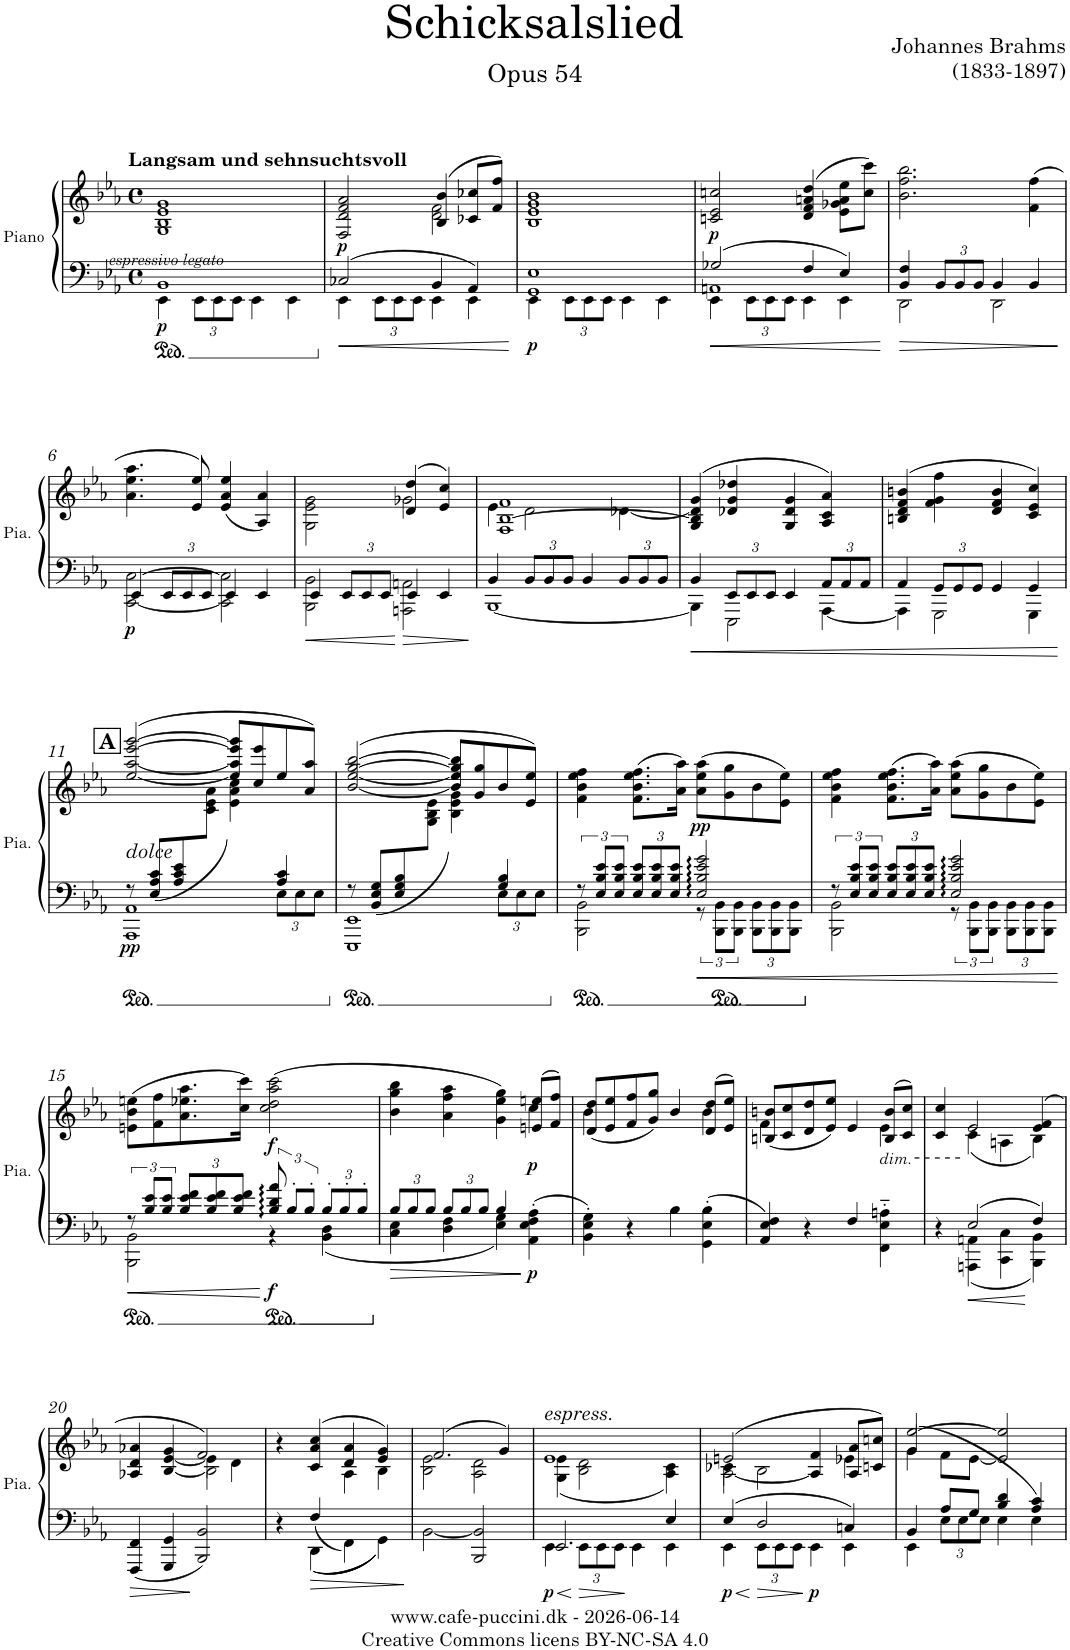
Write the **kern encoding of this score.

**kern	**kern	**dynam	**kern	**kern	**kern	**kern
*part5	*part5	*part5	*part4	*part3	*part2	*part1
*staff6	*staff5	*staff5/6	*staff4	*staff3	*staff2	*staff1
*I"Piano	*	*	*I"Basse	*I"Ténor	*I"Alto	*I"Soprano
*I'Pia.	*	*	*I'B.	*I'T.	*I'A.	*I'S.
*clefF4	*clefG2	*	*clefF4	*clefGv2	*clefG2	*clefG2
*k[b-e-a-]	*k[b-e-a-]	*	*k[b-e-a-]	*k[b-e-a-]	*k[b-e-a-]	*k[b-e-a-]
*M4/4	*M4/4	*	*M4/4	*M4/4	*M4/4	*M4/4
*met(c)	*met(c)	*	*met(c)	*met(c)	*met(c)	*met(c)
=1	=1	=1	=1	=1	=1	=1
*^	*	*	*	*	*	*
!	!	!	!	!	!	!	!LO:TX:a:B:t=Langsam und sehnsuchtsvoll
!	!	!	!LO:DY:b=2	!	!	!	!
!	!	!	!LO:DY:n=1:b=2	!	!	!	!
1BB-	4EE-\	1G 1B- 1e- 1g	p other-dynamics	1r	1r	1r	1r
*	*Xbrackettup	*	*	*	*	*	*
.	12EE-\L	.	.	.	.	.	.
.	12EE-\	.	.	.	.	.	.
.	12EE-\J	.	.	.	.	.	.
.	4EE-\	.	.	.	.	.	.
.	4EE-\	.	.	.	.	.	.
=2	=2	=2	=2	=2	=2	=2	=2
*	*	*^	*	*	*	*	*
!	!	!	!	!LO:DY:b	!	!	!	!
2C-X/	4EE-\	2F/ 2d/ 2f/ 2a-/	2ryy	p	1r	1r	1r	1r
.	12EE-\L	.	.	.	.	.	.	.
.	12EE-\	.	.	.	.	.	.	.
.	12EE-\J	.	.	.	.	.	.	.
4BB-/	4EE-\	(>4B-/ 4b-/	2d\ 2f\	.	.	.	.	.
4AA-/	4EE-\	8c-X/ 8cc-X/L	.	.	.	.	.	.
.	.	8f/ 8ff/J)	.	.	.	.	.	.
*	*	*v	*v	*	*	*	*	*
=3	=3	=3	=3	=3	=3	=3	=3
!	!	!	!LO:DY:b=2	!	!	!	!
1GG 1E-	4EE-\	1B- 1e- 1g 1b-	p	1r	1r	1r	1r
.	12EE-\L	.	.	.	.	.	.
.	12EE-\	.	.	.	.	.	.
.	12EE-\J	.	.	.	.	.	.
.	4EE-\	.	.	.	.	.	.
.	4EE-\	.	.	.	.	.	.
=4	=4	=4	=4	=4	=4	=4	=4
*	*^	*	*	*	*	*	*
!	!	!	!	!LO:DY:b	!	!	!	!
2G-X/	4EE-\	1AAn	2cn/ 2e-/ 2ccn/	p	1r	1r	1r	1r
.	12EE-\L	.	.	.	.	.	.	.
.	12EE-\	.	.	.	.	.	.	.
.	12EE-\J	.	.	.	.	.	.	.
4F/	4EE-\	.	(>4d/ 4f/ 4an/ 4dd/	.	.	.	.	.
4E-/	4EE-\	.	8e-\ 8g-X\ 8a\ 8ee-\L	.	.	.	.	.
.	.	.	8cc\ 8ccc\J)	.	.	.	.	.
*	*v	*v	*	*	*	*	*	*
=5	=5	=5	=5	=5	=5	=5	=5
4BB-/ 4F/	2DD\	2.b-\ 2.ff\ 2.bb-\	.	1r	1r	1r	1r
12BB-/L	.	.	.	.	.	.	.
12BB-/	.	.	.	.	.	.	.
12BB-/J	.	.	.	.	.	.	.
4BB-/	2DD\	.	.	.	.	.	.
4BB-/	.	(>4f\ 4ff\	.	.	.	.	.
!!LO:LB:g=z
=6	=6	=6	=6	=6	=6	=6	=6
!	!	!	!LO:DY:b=2	!	!	!	!
4EE-/	[2CC\ [>2C\	4.a-\ 4.ee-\ 4.aa-\	p	1r	1r	1r	1r
12EE-/L	.	.	.	.	.	.	.
12EE-/	.	.	.	.	.	.	.
.	.	8e-/ 8ee-/)	.	.	.	.	.
12EE-/J	.	.	.	.	.	.	.
4EE-/	2CC\] 2C\]	(<4e-/ 4a-/ 4ee-/	.	.	.	.	.
4EE-/	.	4A-/ 4a-/)	.	.	.	.	.
=7	=7	=7	=7	=7	=7	=7	=7
*	*	*^	*	*	*	*	*
4EE-/	2BBB-\ 2BB-\	2ryy	2G\ 2e-\ 2g\	.	1r	1r	1r	1r
12EE-/L	.	.	.	.	.	.	.	.
12EE-/	.	.	.	.	.	.	.	.
12EE-/J	.	.	.	.	.	.	.	.
4EE-/	2AAAn\ 2AAn\	(>4d/ 4dd/	2g-X\	.	.	.	.	.
4EE-/	.	4e-/ 4cc/)	.	.	.	.	.	.
=8	=8	=8	=8	=8	=8	=8	=8	=8
4BB-/	[1BBB-	1F [1B- 1f	4e-\	.	1r	1r	1r	1r
12BB-/L	.	.	2d\	.	.	.	.	.
12BB-/	.	.	.	.	.	.	.	.
12BB-/J	.	.	.	.	.	.	.	.
4BB-/	.	.	.	.	.	.	.	.
12BB-/L	.	.	[4d-X\	.	.	.	.	.
12BB-/	.	.	.	.	.	.	.	.
12BB-/J	.	.	.	.	.	.	.	.
=9	=9	=9	=9	=9	=9	=9	=9	=9
4BB-/	4BBB-\]	1ryy	(>4G/ 4B-/] 4d-/] 4g/	.	1r	1r	1r	1r
12EE-/L	2EEE-\	.	4d-X/ 4g/ 4dd-X/	.	.	.	.	.
12EE-/	.	.	.	.	.	.	.	.
12EE-/J	.	.	.	.	.	.	.	.
4EE-/	.	.	4G/ 4d-/ 4g/	.	.	.	.	.
12AA-/L	[4AAA-\	.	4A-/ 4c/ 4a-/)	.	.	.	.	.
12AA-/	.	.	.	.	.	.	.	.
12AA-/J	.	.	.	.	.	.	.	.
*	*	*v	*v	*	*	*	*	*
=10	=10	=10	=10	=10	=10	=10	=10
4AA-/	4AAA-\]	(>4Bn/ 4d/ 4f/ 4bn/	.	1r	1r	1r	1r
12GG/L	2GGG\	4f\ 4g\ 4ff\	.	.	.	.	.
12GG/	.	.	.	.	.	.	.
12GG/J	.	.	.	.	.	.	.
4GG/	.	4d/ 4f/ 4b/	.	.	.	.	.
4GG/	4GGG\	4c/ 4e-/ 4cc/)	.	.	.	.	.
!!LO:LB:g=z
!!LO:REH:place=s1:a:B:cj:fs=14:t=A
=11	=11	=11	=11	=11	=11	=11	=11
*	*^	*^	*	*	*	*	*
!LO:TX:a:i:t=dolce	!	!	!	!	!	!	!	!	!
!	!	!	!	!	!LO:DY:b=2	!	!	!	!
8r	1AAA- 1AA-	2.ryy	(>[2ee-/ [2aa-/ [2eee-/ [2ggg/	4.ryy	pp	1r	1r	1r	1r
(<8E-/ 8A-/ 8c/L	.	.	.	.	.	.	.	.	.
8A-/ 8c/ 8e-/	.	.	.	.	.	.	.	.	.
4.ryy	.	.	.	8c\ 8e-\ 8a-\J	.	.	.	.	.
.	.	.	8ee-/] 8aa-/] 8eee-/] 8ggg/]L	4e-\ 4a-\ 4cc\)	.	.	.	.	.
.	.	.	8cc/ 8eee-/	.	.	.	.	.	.
4A-/ 4c/	.	12E-\L	8ee-/	4ryy	.	.	.	.	.
.	.	12E-\	.	.	.	.	.	.	.
.	.	.	8a-/ 8aa-/J)	.	.	.	.	.	.
.	.	12E-\J	.	.	.	.	.	.	.
=12	=12	=12	=12	=12	=12	=12	=12	=12	=12
8r	1EEE- 1EE-	2.ryy	(>[2b-/ [2ee-/ [2gg/ [2bb-/	4.ryy	.	1r	1r	1r	1r
(<8BB-/ 8E-/ 8G/L	.	.	.	.	.	.	.	.	.
8E-/ 8G/ 8B-/	.	.	.	.	.	.	.	.	.
4.ryy	.	.	.	8G\ 8B-\ 8e-\J	.	.	.	.	.
.	.	.	8b-/] 8ee-/] 8gg/] 8bb-/]L	4B-\ 4e-\ 4g\)	.	.	.	.	.
.	.	.	8g/ 8gg/	.	.	.	.	.	.
4G/ 4B-/	.	12E-\L	8b-/	4ryy	.	.	.	.	.
.	.	12E-\	.	.	.	.	.	.	.
.	.	.	8e-/ 8ee-/J)	.	.	.	.	.	.
.	.	12E-\J	.	.	.	.	.	.	.
*v	*v	*v	*	*	*	*	*	*	*
*	*v	*v	*	*	*	*	*
=13	=13	=13	=13	=13	=13	=13
*brackettup	*	*	*	*	*	*
*^	*	*	*	*	*	*
12r	2BBB-\ 2BB-\	4f\ 4b-\ 4ee-\ 4ff\	.	1r	1r	1r	1r
12E-/ 12B-/ 12e-/L	.	.	.	.	.	.	.
12E-/ 12B-/ 12e-/J	.	.	.	.	.	.	.
*Xbrackettup	*	*	*	*	*	*	*
12E-/ 12B-/ 12e-/L	.	(>8.f\ 8.b-\ 8.ee-\ 8.ff\L	.	.	.	.	.
12E-/ 12B-/ 12e-/	.	.	.	.	.	.	.
12E-/ 12B-/ 12e-/J	.	.	.	.	.	.	.
.	.	16a-\ 16aa-\Jk)	.	.	.	.	.
*	*brackettup	*	*	*	*	*	*
!	!	!	!LO:DY:b	!	!	!	!
2E-/ 2B-/ 2e-/ 2g/	12r	(>8a-\ 8ee-\ 8aa-\L	pp	.	.	.	.
.	12BBB-\ 12BB-\L	.	.	.	.	.	.
.	.	8g\ 8gg\	.	.	.	.	.
.	12BBB-\ 12BB-\J	.	.	.	.	.	.
*	*Xbrackettup	*	*	*	*	*	*
.	12BBB-\ 12BB-\L	8b-\	.	.	.	.	.
.	12BBB-\ 12BB-\	.	.	.	.	.	.
.	.	8e-\ 8ee-\J)	.	.	.	.	.
.	12BBB-\ 12BB-\J	.	.	.	.	.	.
=14	=14	=14	=14	=14	=14	=14	=14
*brackettup	*	*	*	*	*	*	*
12r	2BBB-\ 2BB-\	4f\ 4b-\ 4ee-\ 4ff\	.	1r	1r	1r	1r
12E-/ 12B-/ 12e-/L	.	.	.	.	.	.	.
12E-/ 12B-/ 12e-/J	.	.	.	.	.	.	.
*Xbrackettup	*	*	*	*	*	*	*
12E-/ 12B-/ 12e-/L	.	(>8.f\ 8.b-\ 8.ee-\ 8.ff\L	.	.	.	.	.
12E-/ 12B-/ 12e-/	.	.	.	.	.	.	.
12E-/ 12B-/ 12e-/J	.	.	.	.	.	.	.
.	.	16a-\ 16aa-\Jk)	.	.	.	.	.
*	*brackettup	*	*	*	*	*	*
2E-/ 2B-/ 2e-/ 2g/	12r	(>8a-\ 8ee-\ 8aa-\L	.	.	.	.	.
.	12BBB-\ 12BB-\L	.	.	.	.	.	.
.	.	8g\ 8gg\	.	.	.	.	.
.	12BBB-\ 12BB-\J	.	.	.	.	.	.
*	*Xbrackettup	*	*	*	*	*	*
.	12BBB-\ 12BB-\L	8b-\	.	.	.	.	.
.	12BBB-\ 12BB-\	.	.	.	.	.	.
.	.	8e-\ 8ee-\J)	.	.	.	.	.
.	12BBB-\ 12BB-\J	.	.	.	.	.	.
!!LO:LB:g=z
=15	=15	=15	=15	=15	=15	=15	=15
*brackettup	*	*	*	*	*	*	*
12r	2BBB-\ 2BB-\	(>8en\ 8b-\ 8een\L	.	1r	1r	1r	1r
12B-/ 12e-/L	.	.	.	.	.	.	.
.	.	8f\ 8ff\	.	.	.	.	.
12B-/ 12e-/J	.	.	.	.	.	.	.
*Xbrackettup	*	*	*	*	*	*	*
12B-/ 12e-/ 12f/L	.	8.a-\ 8.ee-X\ 8.aa-\	.	.	.	.	.
12B-/ 12e-/ 12f/	.	.	.	.	.	.	.
12B-/ 12e-/ 12f/J	.	.	.	.	.	.	.
.	.	16cc\ 16ccc\Jk)	.	.	.	.	.
*brackettup	*	*	*	*	*	*	*
!	!	!	!LO:DY:b=2	!	!	!	!
!	!	!	!LO:DY:n=1:b	!	!	!	!
12B-/ 12d/ 12a-/	4r	(>2cc\ 2dd\ 2aa-\ 2ccc\	f f	.	.	.	.
12B-'/L	.	.	.	.	.	.	.
12B-'/J	.	.	.	.	.	.	.
*Xbrackettup	*	*	*	*	*	*	*
12B-'/L	4BB-\ 4D\	.	.	.	.	.	.
12B-'/	.	.	.	.	.	.	.
12B-'/J	.	.	.	.	.	.	.
=16	=16	=16	=16	=16	=16	=16	=16
*	*	*^	*	*	*	*	*
12B-/L	4C\ 4E-\	4b-\ 4gg\ 4bb-\	2.ryy	.	1r	1r	1r	1r
12B-/	.	.	.	.	.	.	.	.
12B-/J	.	.	.	.	.	.	.	.
12B-/L	4D\ 4F\	4a-\ 4ff\ 4aa-\	.	.	.	.	.	.
12B-/	.	.	.	.	.	.	.	.
12B-/J	.	.	.	.	.	.	.	.
4B-/	4E-\ 4G\	4g\ 4ee-\ 4gg\)	.	.	.	.	.	.
!	!	!	!	!LO:DY:b=2	!	!	!	!
!	!	!	!	!LO:DY:n=1:b	!	!	!	!
4AA-\' 4E-\' 4F\' 4A-\'	4ryy	(>8en/ 8een/L	4cc\	p p	.	.	.	.
.	.	8f/ 8ff/J)	.	.	.	.	.	.
*v	*v	*	*	*	*	*	*	*
=17	=17	=17	=17	=17	=17	=17	=17
4BB-\' 4E-\' 4G\'	(<8d/ 8dd/L	4b-\	.	1r	1r	1r	1r
.	8e-/ 8ee-/	.	.	.	.	.	.
4r	8f/ 8ff/	2ryy	.	.	.	.	.
.	8g/ 8gg/J)	.	.	.	.	.	.
4B-\	4b-/	.	.	.	.	.	.
4GG\' 4E-\' 4B-\'	(>8d/ 8dd/L	4b-\	.	.	.	.	.
.	8e-/ 8ee-/J)	.	.	.	.	.	.
=18	=18	=18	=18	=18	=18	=18	=18
4AA-/ 4E-/ 4F/	(<8Bn/ 8bn/L	4f\	.	1r	1r	1r	1r
.	8c/ 8cc/	.	.	.	.	.	.
4r	8d/ 8dd/	2ryy	.	.	.	.	.
.	8e-/ 8ee-/J)	.	.	.	.	.	.
4F/	4e-/	.	.	.	.	.	.
!	!LO:TX:b:t=dim.	!	!	!	!	!	!
4FF\'~ 4E-\'~ 4An\'~	(>8B/ 8b/L	4e-\	.	.	.	.	.
.	8c/ 8cc/J)	.	.	.	.	.	.
=19	=19	=19	=19	=19	=19	=19	=19
*^	*	*	*	*	*	*	*
4r	4ryy	4c/ 4cc/	4ryy	.	1r	1r	1r	1r
2E-/	4AAAn\ 4AAn\	2e-/	(<4c\	.	.	.	.	.
.	4CC\ 4C\	.	4An\	.	.	.	.	.
4F/	4BBB-\ 4BB-\	(>4e-/ 4f/	4B-\)	.	.	.	.	.
*v	*v	*	*	*	*	*	*	*
!!LO:LB:g=z
=20	=20	=20	=20	=20	=20	=20	=20
*	*	*^	*	*	*	*	*
4FFF/ 4FF/	4A-X/ 4d/ 4a-X/	2ryy	2ryy	.	1r	1r	1r	1r
4GGG/ 4GG/	[4B-/ [4e-/ 4g/	.	.	.	.	.	.	.
2BBB-/ 2BB-/	2f/)	2B-\]	4e-\]	.	.	.	.	.
.	.	.	4d\	.	.	.	.	.
*	*	*v	*v	*	*	*	*	*
=21	=21	=21	=21	=21	=21	=21	=21
*^	*	*	*	*	*	*	*
4r	4ryy	4r	2ryy	.	1r	1r	1r	1r
!	!	!	!	!LO:HP:b=2	!	!	!	!
4F/	4DD\	(>4c/ 4a-/ 4cc/	.	>	.	.	.	.
2ryy	4FF\	4d/ 4a-/	4A-\	.	.	.	.	.
.	4GG\	4e-/ 4g/)	4B-\	.	.	.	.	.
*v	*v	*	*	*	*	*	*	*
*	*v	*v	*	*	*	*	*
.	.	]	.	.	.	.
=22	=22	=22	=22	=22	=22	=22
*	*^	*	*	*	*	*
[2BB-\	(>2.f/	2B-\ 2e-\	.	1r	1r	1r	1r
2BBB-/ 2BB-/]	.	2A-\ 2d\	.	.	.	.	.
.	4g/)	.	.	.	.	.	.
=23	=23	=23	=23	=23	=23	=23	=23
*^	*	*	*	*	*	*	*
!	!	!LO:TX:a:i:t=espress.	!	!	!	!	!	!
!	!	!	!	!LO:DY:b=2	!	!	!	!
2.EE-/	4EE-\	1e-	(<4G\ 4e-\	p	1r	1r	1r	1r
.	12EE-\L	.	2B-\ 2d\	.	.	.	.	.
.	12EE-\	.	.	.	.	.	.	.
.	12EE-\J	.	.	.	.	.	.	.
.	4EE-\	.	.	.	.	.	.	.
4E-/	4EE-\	.	4A-\ 4c\)	.	.	.	.	.
=24	=24	=24	=24	=24	=24	=24	=24	=24
*	*	*	*^	*	*	*	*	*
!	!	!	!	!	!LO:DY:b=2	!	!	!	!
4E-/	4EE-\	(>2en/	[2A-\	4c-X\	p	1r	1r	1r	1r
2D/	12EE-\L	.	.	2B-\	.	.	.	.	.
.	12EE-\	.	.	.	.	.	.	.	.
.	12EE-\J	.	.	.	.	.	.	.	.
!	!	!	!	!	!LO:DY:b=2	!	!	!	!
.	4EE-\	4A-/] 4f/	2ryy	.	p	.	.	.	.
4Cn/	4EE-\	8A-/ 8a-/L	.	4e-X\	.	.	.	.	.
.	.	8cn/ 8ccn/J)	.	.	.	.	.	.	.
=25	=25	=25	=25	=25	=25	=25	=25	=25	=25
*	*^	*	*	*	*	*	*	*	*
2.ryy	4BB-/	4EE-\	[2ee-/	4g\	(>4g/	.	1r	1r	1r	1r
.	8A-/L	12E-\L	.	8f\L	2ryy	.	.	.	.	.
.	.	12E-\	.	.	.	.	.	.	.	.
.	8G/J	.	.	[8e-\J	.	.	.	.	.	.
.	.	12E-\J	.	.	.	.	.	.	.	.
.	4B-/ 4d/	4E-\	2e-/] 2ee-/]	2ryy	.	.	.	.	.	.
4c)	4A-/ 4c/	4E-\	.	.	4ryy	.	.	.	.	.
*v	*v	*v	*	*	*	*	*	*	*	*
*	*v	*v	*v	*	*	*	*	*
=	=	=	=	=	=	=
*-	*-	*-	*-	*-	*-	*-
